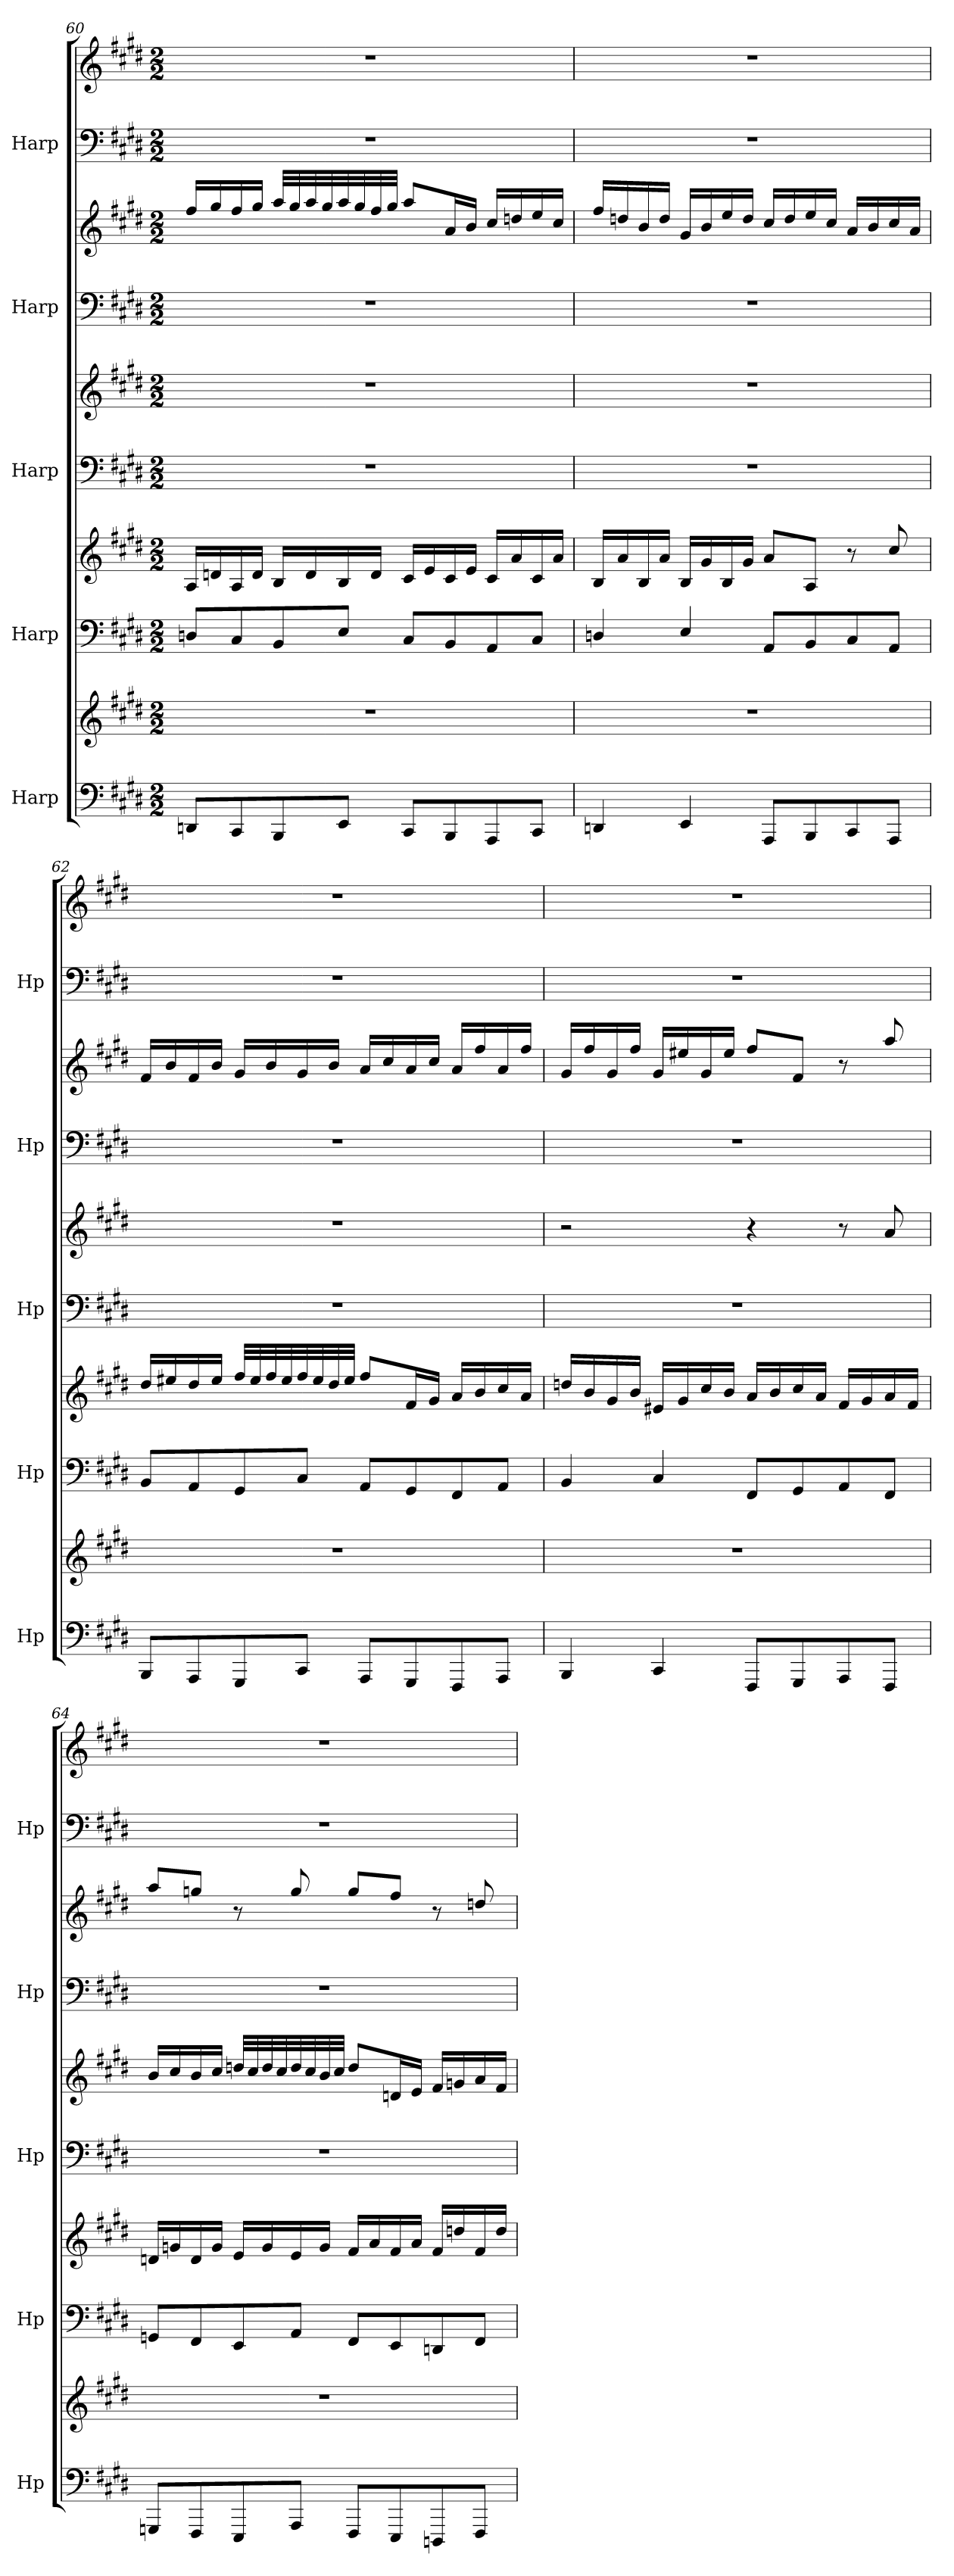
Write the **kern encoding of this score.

**kern	**kern	**kern	**kern	**kern	**kern	**kern	**kern	**kern	**kern
*part5	*part5	*part4	*part4	*part3	*part3	*part2	*part2	*part1	*part1
*staff10	*staff9	*staff8	*staff7	*staff6	*staff5	*staff4	*staff3	*staff2	*staff1
*I"Harp	*	*I"Harp	*	*I"Harp	*	*I"Harp	*	*I"Harp	*
*I'Hp	*	*I'Hp	*	*I'Hp	*	*I'Hp	*	*I'Hp	*
!!LO:PB:g=z
*clefF4	*clefG2	*clefF4	*clefG2	*clefF4	*clefG2	*clefF4	*clefG2	*clefF4	*clefG2
*k[f#c#g#d#]	*k[f#c#g#d#]	*k[f#c#g#d#]	*k[f#c#g#d#]	*k[f#c#g#d#]	*k[f#c#g#d#]	*k[f#c#g#d#]	*k[f#c#g#d#]	*k[f#c#g#d#]	*k[f#c#g#d#]
*M2/2	*M2/2	*M2/2	*M2/2	*M2/2	*M2/2	*M2/2	*M2/2	*M2/2	*M2/2
=60	=60	=60	=60	=60	=60	=60	=60	=60	=60
8DDn/L	1r	8Dn/L	16A/LL	1r	1r	1r	16ff#/LL	1r	1r
.	.	.	16dn/	.	.	.	16gg#/	.	.
8CC#/	.	8C#/	16A/	.	.	.	16ff#/	.	.
.	.	.	16d/JJ	.	.	.	16gg#/JJ	.	.
8BBB/	.	8BB/	16B/LL	.	.	.	32aa/LLL	.	.
.	.	.	.	.	.	.	32gg#/	.	.
.	.	.	16d/	.	.	.	32aa/	.	.
.	.	.	.	.	.	.	32gg#/	.	.
8EE/J	.	8E/J	16B/	.	.	.	32aa/	.	.
.	.	.	.	.	.	.	32gg#/	.	.
.	.	.	16d/JJ	.	.	.	32ff#/	.	.
.	.	.	.	.	.	.	32gg#/JJJ	.	.
8CC#/L	.	8C#/L	16c#/LL	.	.	.	8aa/L	.	.
.	.	.	16e/	.	.	.	.	.	.
8BBB/	.	8BB/	16c#/	.	.	.	16a/L	.	.
.	.	.	16e/JJ	.	.	.	16b/JJ	.	.
8AAA/	.	8AA/	16c#/LL	.	.	.	16cc#/LL	.	.
.	.	.	16a/	.	.	.	16ddn/	.	.
8CC#/J	.	8C#/J	16c#/	.	.	.	16ee/	.	.
.	.	.	16a/JJ	.	.	.	16cc#/JJ	.	.
=61	=61	=61	=61	=61	=61	=61	=61	=61	=61
4DDn/	1r	4Dn/	16B/LL	1r	1r	1r	16ff#/LL	1r	1r
.	.	.	16a/	.	.	.	16ddn/	.	.
.	.	.	16B/	.	.	.	16b/	.	.
.	.	.	16a/JJ	.	.	.	16dd/JJ	.	.
4EE/	.	4E/	16B/LL	.	.	.	16g#/LL	.	.
.	.	.	16g#/	.	.	.	16b/	.	.
.	.	.	16B/	.	.	.	16ee/	.	.
.	.	.	16g#/JJ	.	.	.	16dd/JJ	.	.
8AAA/L	.	8AA/L	8a/L	.	.	.	16cc#/LL	.	.
.	.	.	.	.	.	.	16dd/	.	.
8BBB/	.	8BB/	8A/J	.	.	.	16ee/	.	.
.	.	.	.	.	.	.	16cc#/JJ	.	.
8CC#/	.	8C#/	8r	.	.	.	16a/LL	.	.
.	.	.	.	.	.	.	16b/	.	.
8AAA/J	.	8AA/J	8cc#/	.	.	.	16cc#/	.	.
.	.	.	.	.	.	.	16a/JJ	.	.
!!LO:PB:g=z
=62	=62	=62	=62	=62	=62	=62	=62	=62	=62
8BBB/L	1r	8BB/L	16dd#/LL	1r	1r	1r	16f#/LL	1r	1r
.	.	.	16ee#X/	.	.	.	16b/	.	.
8AAA/	.	8AA/	16dd#/	.	.	.	16f#/	.	.
.	.	.	16ee#/JJ	.	.	.	16b/JJ	.	.
8GGG#/	.	8GG#/	32ff#/LLL	.	.	.	16g#/LL	.	.
.	.	.	32ee#/	.	.	.	.	.	.
.	.	.	32ff#/	.	.	.	16b/	.	.
.	.	.	32ee#/	.	.	.	.	.	.
8CC#/J	.	8C#/J	32ff#/	.	.	.	16g#/	.	.
.	.	.	32ee#/	.	.	.	.	.	.
.	.	.	32dd#/	.	.	.	16b/JJ	.	.
.	.	.	32ee#/JJJ	.	.	.	.	.	.
8AAA/L	.	8AA/L	8ff#/L	.	.	.	16a/LL	.	.
.	.	.	.	.	.	.	16cc#/	.	.
8GGG#/	.	8GG#/	16f#/L	.	.	.	16a/	.	.
.	.	.	16g#/JJ	.	.	.	16cc#/JJ	.	.
8FFF#/	.	8FF#/	16a/LL	.	.	.	16a/LL	.	.
.	.	.	16b/	.	.	.	16ff#/	.	.
8AAA/J	.	8AA/J	16cc#/	.	.	.	16a/	.	.
.	.	.	16a/JJ	.	.	.	16ff#/JJ	.	.
=63	=63	=63	=63	=63	=63	=63	=63	=63	=63
4BBB/	1r	4BB/	16ddn/LL	1r	2r	1r	16g#/LL	1r	1r
.	.	.	16b/	.	.	.	16ff#/	.	.
.	.	.	16g#/	.	.	.	16g#/	.	.
.	.	.	16b/JJ	.	.	.	16ff#/JJ	.	.
4CC#/	.	4C#/	16e#X/LL	.	.	.	16g#/LL	.	.
.	.	.	16g#/	.	.	.	16ee#X/	.	.
.	.	.	16cc#/	.	.	.	16g#/	.	.
.	.	.	16b/JJ	.	.	.	16ee#/JJ	.	.
8FFF#/L	.	8FF#/L	16a/LL	.	4r	.	8ff#/L	.	.
.	.	.	16b/	.	.	.	.	.	.
8GGG#/	.	8GG#/	16cc#/	.	.	.	8f#/J	.	.
.	.	.	16a/JJ	.	.	.	.	.	.
8AAA/	.	8AA/	16f#/LL	.	8r	.	8r	.	.
.	.	.	16g#/	.	.	.	.	.	.
8FFF#/J	.	8FF#/J	16a/	.	8a/	.	8aa/	.	.
.	.	.	16f#/JJ	.	.	.	.	.	.
!!LO:PB:g=z
=64	=64	=64	=64	=64	=64	=64	=64	=64	=64
8GGGn/L	1r	8GGn/L	16dn/LL	1r	16b/LL	1r	8aa/L	1r	1r
.	.	.	16gn/	.	16cc#/	.	.	.	.
8FFF#/	.	8FF#/	16d/	.	16b/	.	8ggn/J	.	.
.	.	.	16g/JJ	.	16cc#/JJ	.	.	.	.
8EEE/	.	8EE/	16e/LL	.	32ddn/LLL	.	8r	.	.
.	.	.	.	.	32cc#/	.	.	.	.
.	.	.	16g/	.	32dd/	.	.	.	.
.	.	.	.	.	32cc#/	.	.	.	.
8AAA/J	.	8AA/J	16e/	.	32dd/	.	8gg/	.	.
.	.	.	.	.	32cc#/	.	.	.	.
.	.	.	16g/JJ	.	32b/	.	.	.	.
.	.	.	.	.	32cc#/JJJ	.	.	.	.
8FFF#/L	.	8FF#/L	16f#/LL	.	8dd/L	.	8gg/L	.	.
.	.	.	16a/	.	.	.	.	.	.
8EEE/	.	8EE/	16f#/	.	16dn/L	.	8ff#/J	.	.
.	.	.	16a/JJ	.	16e/JJ	.	.	.	.
8DDDn/	.	8DDn/	16f#/LL	.	16f#/LL	.	8r	.	.
.	.	.	16ddn/	.	16gn/	.	.	.	.
8FFF#/J	.	8FF#/J	16f#/	.	16a/	.	8ddn/	.	.
.	.	.	16dd/JJ	.	16f#/JJ	.	.	.	.
=	=	=	=	=	=	=	=	=	=
*-	*-	*-	*-	*-	*-	*-	*-	*-	*-
